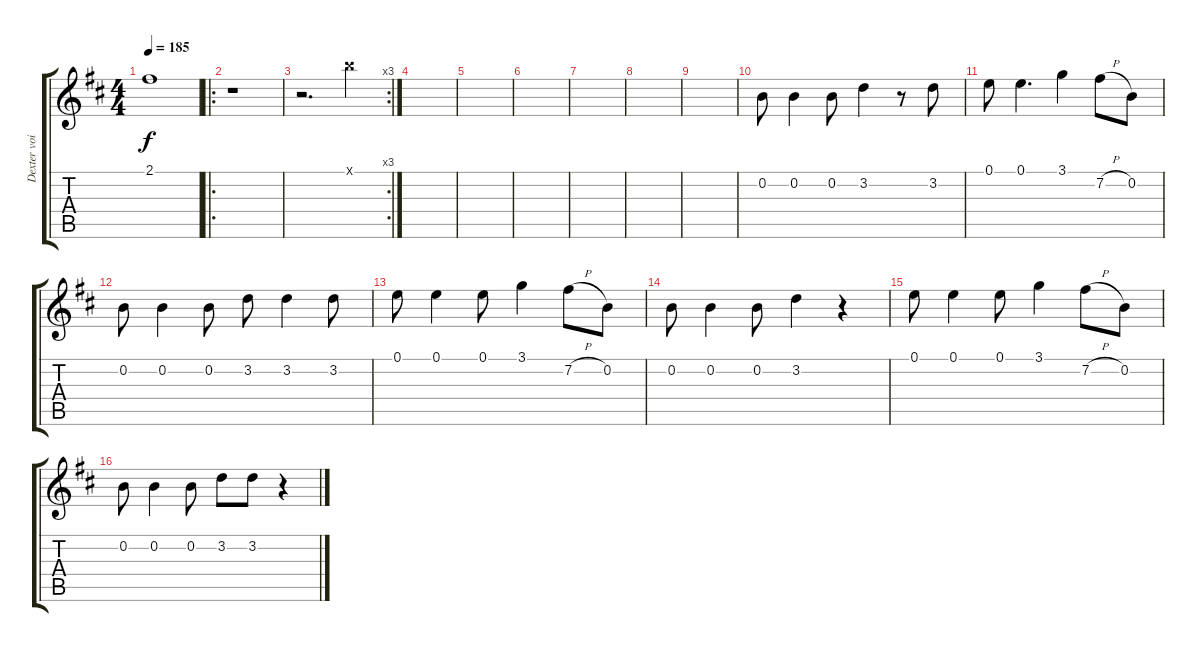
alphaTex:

\track ("Dexter voice" "Dexter voi") {instrument overdrivenguitar}
\staff {score tabs}
\tuning (E4 B3 G3 D3 A2 E2) {hide}
\ts (4 4)
\tempo 185
\clef g2
\ks d
2.1{t}.1{dy f} |
\ro
r.1 |
\rc 3
r.2{d} 7.1{x}.4 |
|
|
|
|
|
|
0.2.8 0.2.4 0.2.8 3.2.4 r.8 3.2.8 |
0.1.8 0.1.4{d} 3.1.4 7.2{h}.8 0.2.8 |
0.2.8 0.2.4 0.2.8 3.2.8 3.2.4 3.2.8 |
0.1.8 0.1.4 0.1.8 3.1.4 7.2{h}.8 0.2.8 |
0.2.8 0.2.4 0.2.8 3.2.4 r.4 |
0.1.8 0.1.4 0.1.8 3.1.4 7.2{h}.8 0.2.8 |
0.2.8 0.2.4 0.2.8 3.2.8 3.2.8 r.4
